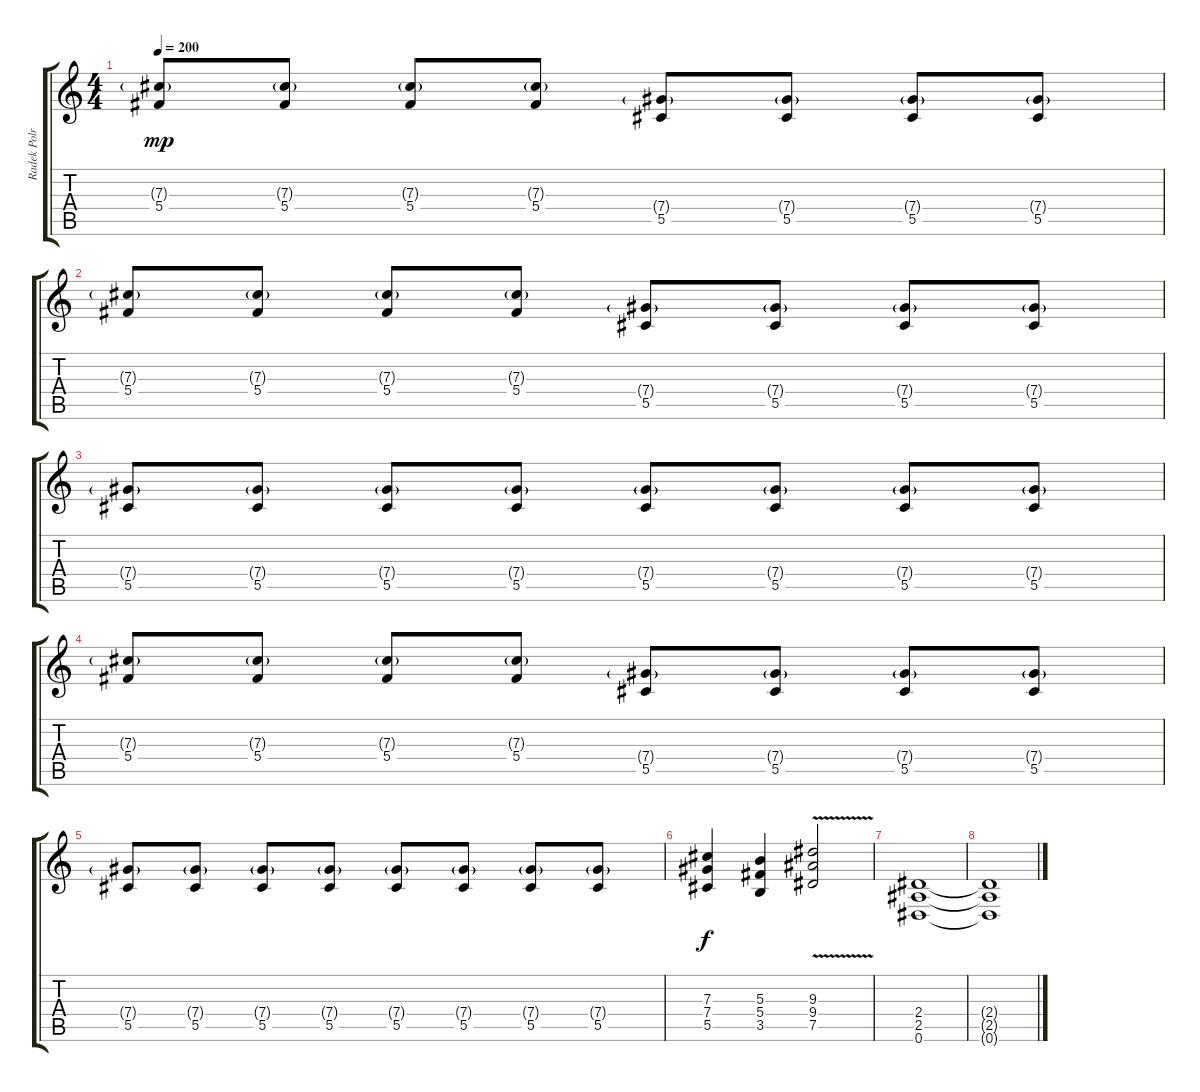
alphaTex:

\track ("Radek Polrolniczak" "Radek Polr") {instrument distortionguitar}
\staff {score tabs}
\tuning (Eb4 Bb3 Gb3 Db3 Ab2 Eb2) {hide}
\ts (4 4)
\tempo 200
\clef g2
\ks c
(7.3{g} 5.4).8{dy mp} (7.3{g} 5.4).8 (7.3{g} 5.4).8 (7.3{g} 5.4).8 (7.4{g} 5.5).8 (7.4{g} 5.5).8 (7.4{g} 5.5).8 (7.4{g} 5.5).8 |
(7.3{g} 5.4).8 (7.3{g} 5.4).8 (7.3{g} 5.4).8 (7.3{g} 5.4).8 (7.4{g} 5.5).8 (7.4{g} 5.5).8 (7.4{g} 5.5).8 (7.4{g} 5.5).8 |
(7.4{g} 5.5).8 (7.4{g} 5.5).8 (7.4{g} 5.5).8 (7.4{g} 5.5).8 (7.4{g} 5.5).8 (7.4{g} 5.5).8 (7.4{g} 5.5).8 (7.4{g} 5.5).8 |
(7.3{g} 5.4).8 (7.3{g} 5.4).8 (7.3{g} 5.4).8 (7.3{g} 5.4).8 (7.4{g} 5.5).8 (7.4{g} 5.5).8 (7.4{g} 5.5).8 (7.4{g} 5.5).8 |
(7.4{g} 5.5).8 (7.4{g} 5.5).8 (7.4{g} 5.5).8 (7.4{g} 5.5).8 (7.4{g} 5.5).8 (7.4{g} 5.5).8 (7.4{g} 5.5).8 (7.4{g} 5.5).8 |
(7.3 7.4 5.5).4{dy f} (5.3 5.4 3.5).4 (9.3{v} 9.4{v} 7.5{v}).2 |
(2.4 2.5 0.6).1 |
(2.4{t} 2.5{t} 0.6{t}).1
